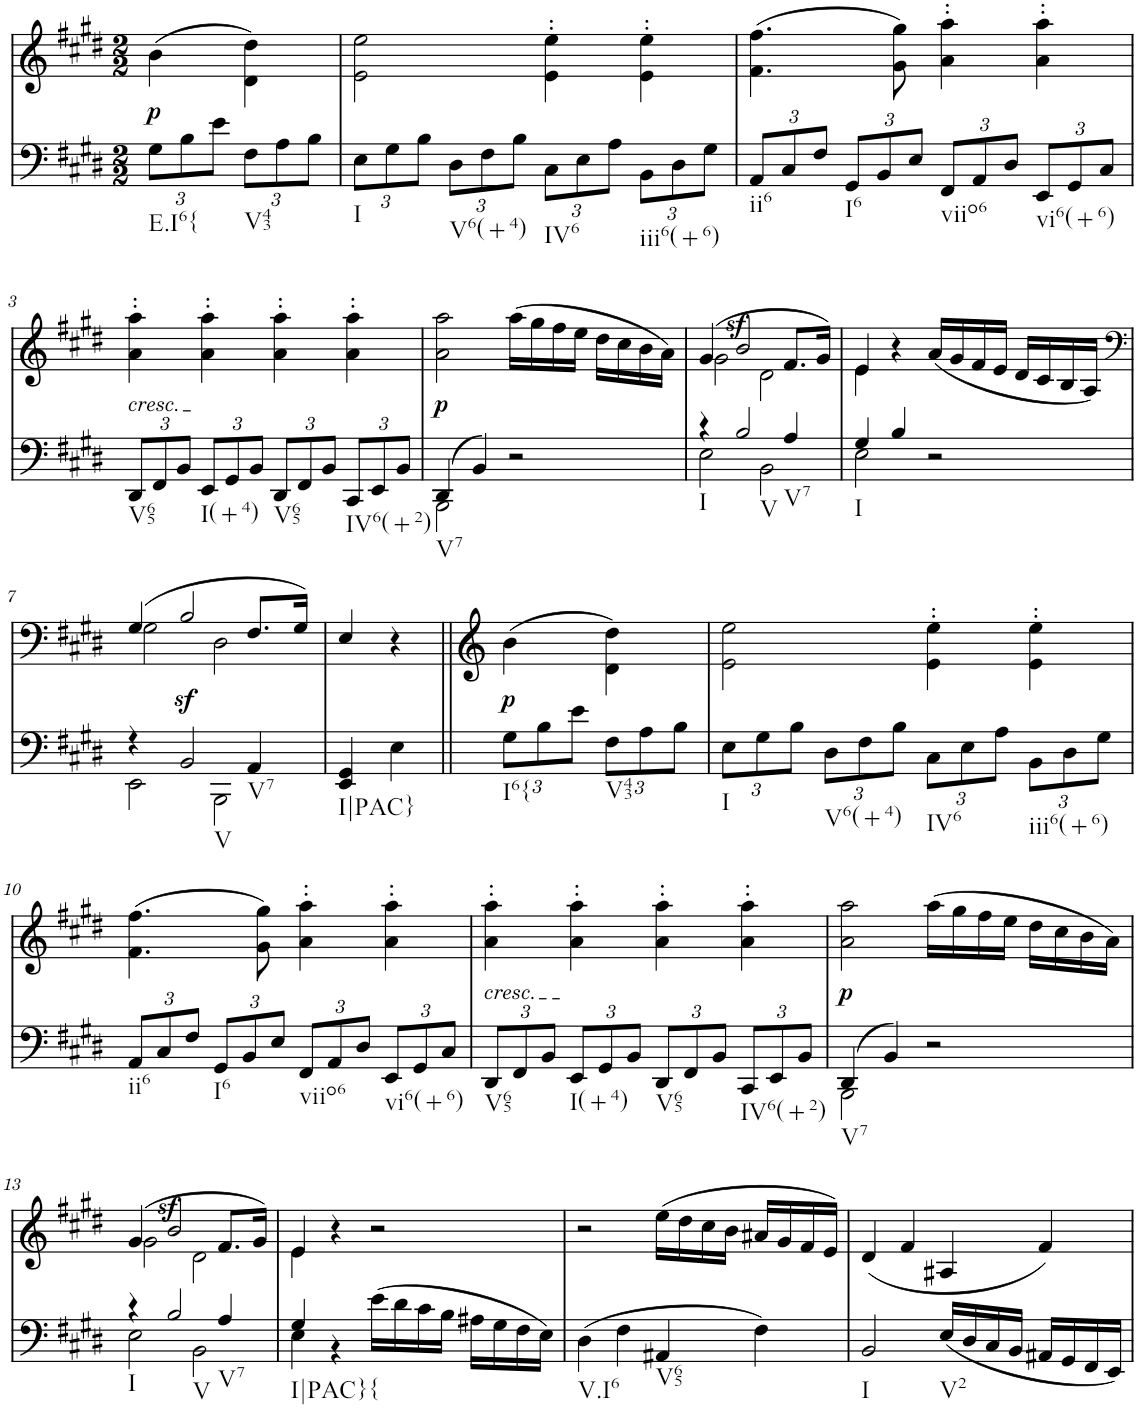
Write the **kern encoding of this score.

**kern	**kern	**text	**dynam
*part2	*part1	*part1	*part1
*staff2	*staff1	*staff1	*staff1
*I"Piano	*I"Piano	*	*
*I'Pno	*I'Pno	*	*
*clefF4	*clefG2	*	*
*k[f#c#g#d#]	*k[f#c#g#d#]	*	*
*E:	*E:	*	*
*M2/2	*M2/2	*	*
*Xbrackettup	*	*	*
=	=	=	=
!LO:TX:b:t=E.I6{	!	!	!
!	!	!LO:LY:b	!LO:DY:b
12G#\L	(4b\	p	p
12B\	.	.	.
12e\J	.	.	.
!LO:TX:b:t=V43	!	!	!
12F#\L	4d#\ 4dd#\)	.	.
12A\	.	.	.
12B\J	.	.	.
=1	=1	=1	=1
!LO:TX:b:t=I	!	!	!
12E\L	2e\ 2ee\	.	.
12G#\	.	.	.
12B\J	.	.	.
!LO:TX:b:t=V6(+4)	!	!	!
12D#\L	.	.	.
12F#\	.	.	.
12B\J	.	.	.
!LO:TX:b:t=IV6	!	!	!
12C#\L	4e\' 4ee\'	.	.
12E\	.	.	.
12A\J	.	.	.
!LO:TX:b:t=iii6(+6)	!	!	!
12BB\L	4e\' 4ee\'	.	.
12D#\	.	.	.
12G#\J	.	.	.
=2	=2	=2	=2
!LO:TX:b:t=ii6	!	!	!
12AA/L	(4.f#\ 4.ff#\	.	.
12C#/	.	.	.
12F#/J	.	.	.
!LO:TX:b:t=I6	!	!	!
12GG#/L	.	.	.
12BB/	.	.	.
.	8g#\ 8gg#\)	.	.
12E/J	.	.	.
!LO:TX:b:t=viio6	!	!	!
12FF#/L	4a\' 4aa\'	.	.
12AA/	.	.	.
12D#/J	.	.	.
!LO:TX:b:t=vi6(+6)	!	!	!
12EE/L	4a\' 4aa\'	.	.
12GG#/	.	.	.
12C#/J	.	.	.
!!LO:LB:g=z
=3	=3	=3	=3
!	!LO:TX:b:i:t=cresc.	!	!
!LO:TX:b:t=V65	!	!	!
!	!	!LO:LY:b	!
12DD#/L	4a\' 4aa\'	<	.
12FF#/	.	.	.
12BB/J	.	.	.
!LO:TX:b:t=I(+4)	!	!	!
12EE/L	4a\' 4aa\'	.	.
12GG#/	.	.	.
12BB/J	.	.	.
!LO:TX:b:t=V65	!	!	!
12DD#/L	4a\' 4aa\'	.	.
12FF#/	.	.	.
12BB/J	.	.	.
!LO:TX:b:t=IV6(+2)	!	!	!
12CC#/L	4a\' 4aa\'	.	.
12EE/	.	.	.
12BB/J	.	.	.
=4	=4	=4	=4
*^	*	*	*
!LO:TX:b:t=V7	!	!	!	!
!	!	!	!LO:LY:b	!LO:DY:b
(4DD#/	2BBB\	2a\ 2aa\	f	p
4BB/)	.	.	.	.
!	!	!	!LO:LY:b	!
2r	2ryy	(16aa\LL	p	.
.	.	16gg#\	.	.
.	.	16ff#\	.	.
.	.	16ee\JJ	.	.
.	.	16dd#\LL	.	.
.	.	16cc#\	.	.
.	.	16b\	.	.
.	.	16a\JJ)	.	.
=5	=5	=5	=5	=5
*	*	*^	*	*
!LO:TX:b:t=I	!	!	!	!	!
4r	2E\	(4g#/	2g#\	.	.
!LO:TX:b:t=V	!	!	!	!	!
!	!	!	!	!	!LO:DY:a
2B/	.	2b/	.	.	sf
.	2BB\	.	2d#\	.	.
!LO:TX:b:t=V7	!	!	!	!	!
4A/	.	8.f#/L	.	.	.
.	.	16g#/Jk)	.	.	.
=6	=6	=6	=6	=6	=6
!LO:TX:b:t=I	!	!	!	!	!
4G#/	2E\	4e/	4e\	.	.
4B/	.	4r	2.ryy	.	.
2r	2ryy	(16a/LL	.	.	.
.	.	16g#/	.	.	.
.	.	16f#/	.	.	.
.	.	16e/JJ	.	.	.
.	.	16d#/LL	.	.	.
.	.	16c#/	.	.	.
.	.	16B/	.	.	.
.	.	16A/JJ)	.	.	.
!!LO:LB:g=z	!!
=7	=7	=7	=7	=7	=7
*	*	*clefF4	*	*	*
4r	2EE\	(4G#/	2G#\	.	.
!LO:TX:b:t=V	!	!	!	!	!
!	!	!	!	!	!LO:DY:b
2BB/	.	2B/	.	.	sf
.	2BBB\	.	2D#\	.	.
!LO:TX:b:t=V7	!	!	!	!	!
4AA/	.	8.F#/L	.	.	.
.	.	16G#/Jk)	.	.	.
*v	*v	*	*	*	*
*	*v	*v	*	*
=8	=8	=8	=8
!LO:TX:b:t=I|PAC}	!	!	!
4EE/ 4GG#/	4E/	.	.
4E\	4r	.	.
=8X1||	=8X1||	=8X1||	=8X1||
!LO:TX:b:t=I6{	!	!	!
!	!	!LO:LY:b	!LO:DY:b
12G#\L	(4b\	p	p
12B\	.	.	.
12e\J	.	.	.
!LO:TX:b:t=V43	!	!	!
12F#\L	4d#\ 4dd#\)	.	.
12A\	.	.	.
12B\J	.	.	.
=9	=9	=9	=9
!LO:TX:b:t=I	!	!	!
12E\L	2e\ 2ee\	.	.
12G#\	.	.	.
12B\J	.	.	.
!LO:TX:b:t=V6(+4)	!	!	!
12D#\L	.	.	.
12F#\	.	.	.
12B\J	.	.	.
!LO:TX:b:t=IV6	!	!	!
12C#\L	4e\' 4ee\'	.	.
12E\	.	.	.
12A\J	.	.	.
!LO:TX:b:t=iii6(+6)	!	!	!
12BB\L	4e\' 4ee\'	.	.
12D#\	.	.	.
12G#\J	.	.	.
!!LO:LB:g=z
=10	=10	=10	=10
!LO:TX:b:t=ii6	!	!	!
12AA/L	(4.f#\ 4.ff#\	.	.
12C#/	.	.	.
12F#/J	.	.	.
!LO:TX:b:t=I6	!	!	!
12GG#/L	.	.	.
12BB/	.	.	.
.	8g#\ 8gg#\)	.	.
12E/J	.	.	.
!LO:TX:b:t=viio6	!	!	!
12FF#/L	4a\' 4aa\'	.	.
12AA/	.	.	.
12D#/J	.	.	.
!LO:TX:b:t=vi6(+6)	!	!	!
12EE/L	4a\' 4aa\'	.	.
12GG#/	.	.	.
12C#/J	.	.	.
=11	=11	=11	=11
!	!LO:TX:b:i:t=cresc.	!	!
!LO:TX:b:t=V65	!	!	!
!	!	!LO:LY:b	!
12DD#/L	4a\' 4aa\'	<	.
12FF#/	.	.	.
12BB/J	.	.	.
!LO:TX:b:t=I(+4)	!	!	!
12EE/L	4a\' 4aa\'	.	.
12GG#/	.	.	.
12BB/J	.	.	.
!LO:TX:b:t=V65	!	!	!
12DD#/L	4a\' 4aa\'	.	.
12FF#/	.	.	.
12BB/J	.	.	.
!LO:TX:b:t=IV6(+2)	!	!	!
12CC#/L	4a\' 4aa\'	.	.
12EE/	.	.	.
12BB/J	.	.	.
=12	=12	=12	=12
*^	*	*	*
!LO:TX:b:t=V7	!	!	!	!
!	!	!	!LO:LY:b	!LO:DY:b
(4DD#/	2BBB\	2a\ 2aa\	f	p
4BB/)	.	.	.	.
!	!	!	!LO:LY:b	!
2r	2ryy	(16aa\LL	p	.
.	.	16gg#\	.	.
.	.	16ff#\	.	.
.	.	16ee\JJ	.	.
.	.	16dd#\LL	.	.
.	.	16cc#\	.	.
.	.	16b\	.	.
.	.	16a\JJ)	.	.
!!LO:LB:g=z
=13	=13	=13	=13	=13
*	*	*^	*	*
!LO:TX:b:t=I	!	!	!	!	!
4r	2E\	(4g#/	2g#\	.	.
!LO:TX:b:t=V	!	!	!	!	!
!	!	!	!	!	!LO:DY:a
2B/	.	2b/	.	.	sf
.	2BB\	.	2d#\	.	.
!LO:TX:b:t=V7	!	!	!	!	!
4A/	.	8.f#/L	.	.	.
.	.	16g#/Jk)	.	.	.
=14	=14	=14	=14	=14	=14
!LO:TX:b:t=I|PAC}	!	!	!	!	!
4G#/	4E\	4e/	4e\	.	.
!LO:TX:b:t={	!	!	!	!	!
2.ryy	4r	4r	2.ryy	.	.
.	(>16e\LL	2r	.	.	.
.	16d#\	.	.	.	.
.	16c#\	.	.	.	.
.	16B\JJ	.	.	.	.
.	16A#X\LL	.	.	.	.
.	16G#\	.	.	.	.
.	16F#\	.	.	.	.
.	16E\JJ)	.	.	.	.
*	*	*v	*v	*	*
=15	=15	=15	=15	=15
!LO:TX:b:t=V.I6	!	!	!	!
*v	*v	*	*	*
(4D#\	2r	.	.
4F#\	.	.	.
!LO:TX:b:t=V65	!	!	!
4AA#X/	(16ee\LL	.	.
.	16dd#\	.	.
.	16cc#\	.	.
.	16b\JJ	.	.
4F#\)	16a#X/LL	.	.
.	16g#/	.	.
.	16f#/	.	.
.	16e/JJ)	.	.
=16	=16	=16	=16
!LO:TX:b:t=I	!	!	!
2BB/	(4d#/	.	.
.	4f#/	.	.
!LO:TX:b:t=V2	!	!	!
(16E/LL	4A#X/	.	.
16D#/	.	.	.
16C#/	.	.	.
16BB/JJ	.	.	.
16AA#X/LL	4f#/)	.	.
16GG#/	.	.	.
16FF#/	.	.	.
16EE/JJ)	.	.	.
=	=	=	=
*-	*-	*-	*-
